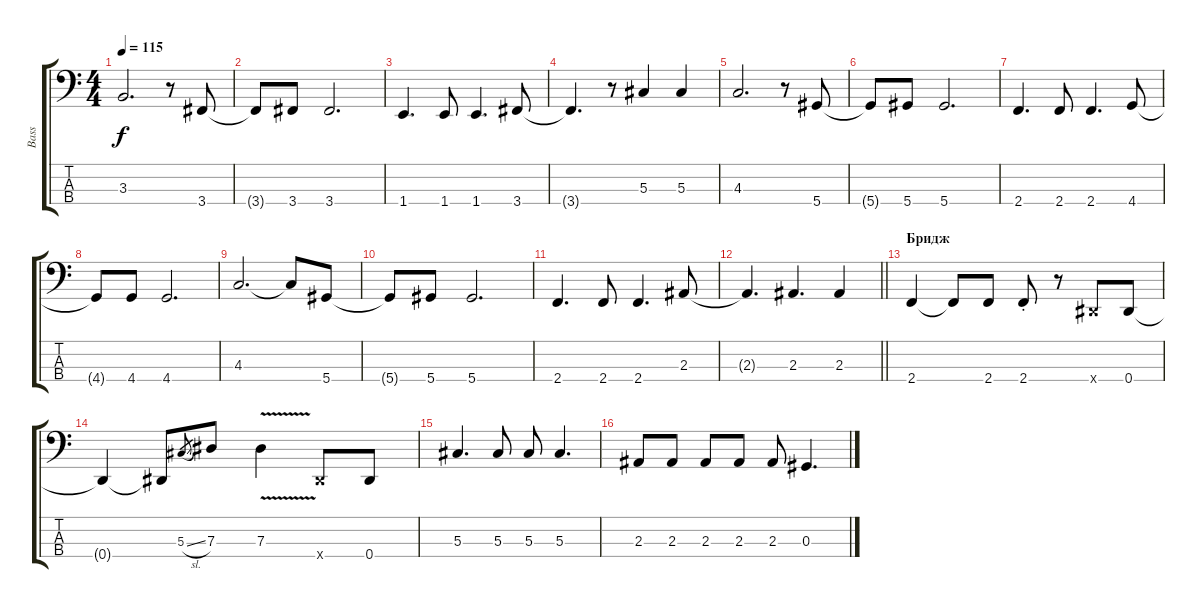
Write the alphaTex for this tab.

\track ("Bass" "Bass") {instrument electricbasspick}
\staff {score tabs}
\tuning (Gb2 Db2 Ab1 Eb1) {hide}
\ts (4 4)
\tempo 115
\clef f4
\ks c
3.3.2{d dy f} r.8 3.4.8 |
3.4{t}.8 3.4.8 3.4.2{d} |
1.4.4{d} 1.4.8 1.4.4{d} 3.4.8 |
3.4{t}.4{d} r.8 5.3.4 5.3.4 |
4.3.2{d} r.8 5.4.8 |
5.4{t}.8 5.4.8 5.4.2{d} |
2.4.4{d} 2.4.8 2.4.4{d} 4.4.8 |
4.4{t}.8 4.4.8 4.4.2{d} |
4.3.2{d} 4.3{t}.8 5.4.8 |
5.4{t}.8 5.4.8 5.4.2{d} |
2.4.4{d} 2.4.8 2.4.4{d} 2.3.8 |
\barLineRight lightlight
2.3{t}.4{d} 2.3.4{d} 2.3.4 |
\section ("" "Бридж")
2.4.4 2.4{t}.8 2.4.8 2.4{st}.8 r.8 0.4{x}.8 0.4.8 |
0.4{t}.4 0.4{t}.8 5.3{sl}.8{gr} 7.3.8 7.3{v}.4 0.4{x}.8 0.4.8 |
5.3.4{d} 5.3.8 5.3.8 5.3.4{d} |
2.3.8 2.3.8 2.3.8 2.3.8 2.3.8 0.3.4{d}
